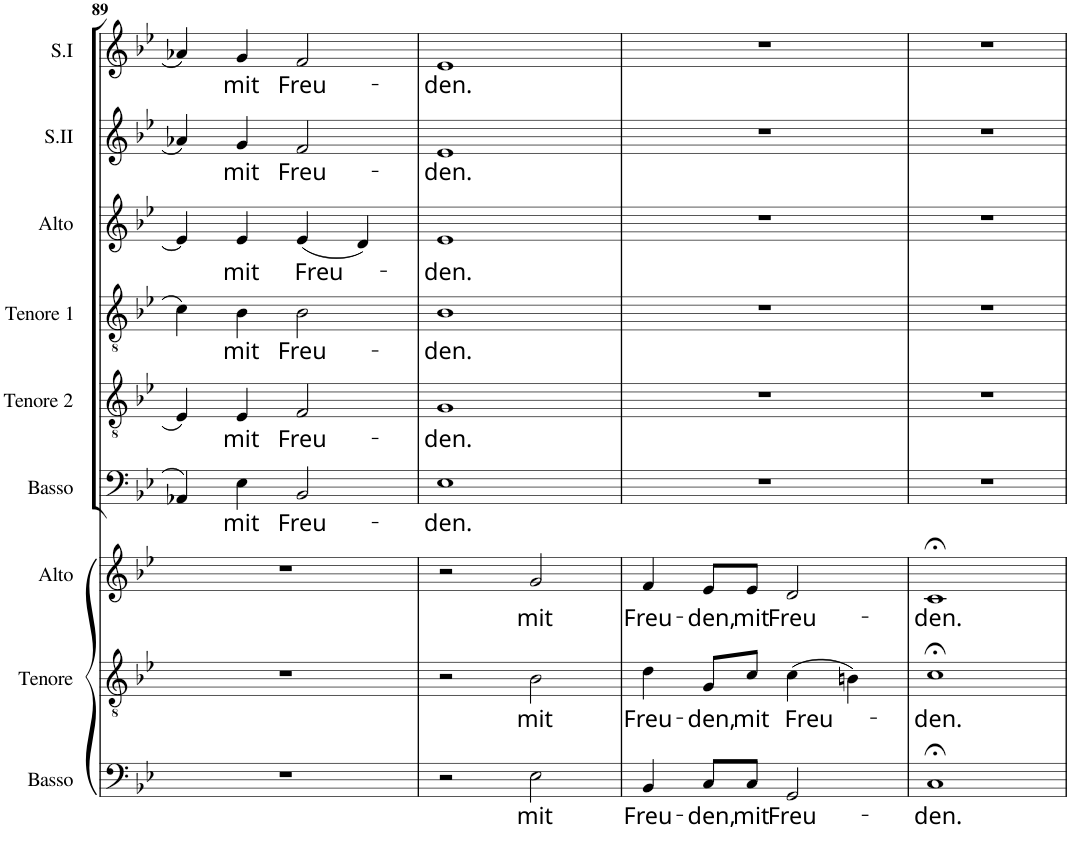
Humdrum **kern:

**kern	**text	**kern	**text	**kern	**text	**kern	**text	**kern	**text	**kern	**text	**kern	**text	**kern	**text	**kern	**text
*part9	*part9	*part8	*part8	*part7	*part7	*part6	*part6	*part5	*part5	*part4	*part4	*part3	*part3	*part2	*part2	*part1	*part1
*staff9	*staff9	*staff8	*staff8	*staff7	*staff7	*staff6	*staff6	*staff5	*staff5	*staff4	*staff4	*staff3	*staff3	*staff2	*staff2	*staff1	*staff1
*I"Basso	*	*I"Tenore	*	*I"Alto	*	*I"Basso	*	*I"Tenore 2	*	*I"Tenore 1	*	*I"Alto	*	*I"Soprane II	*	*I"Soprane I	*
*I'Basso	*	*I'Tenore	*	*I'Alto	*	*I'Basso	*	*I'Tenore 2	*	*I'Tenore 1	*	*I'Alto	*	*I'S.II	*	*I'S.I	*
!!LO:PB:g=z
*clefF4	*	*clefGv2	*	*clefG2	*	*clefF4	*	*clefGv2	*	*clefGv2	*	*clefG2	*	*clefG2	*	*clefG2	*
*k[b-e-]	*	*k[b-e-]	*	*k[b-e-]	*	*k[b-e-]	*	*k[b-e-]	*	*k[b-e-]	*	*k[b-e-]	*	*k[b-e-]	*	*k[b-e-]	*
*B-:	*	*B-:	*	*B-:	*	*B-:	*	*B-:	*	*B-:	*	*B-:	*	*B-:	*	*B-:	*
*M4/4	*	*M4/4	*	*M4/4	*	*M4/4	*	*M4/4	*	*M4/4	*	*M4/4	*	*M4/4	*	*M4/4	*
*met(c)	*	*met(c)	*	*met(c)	*	*met(c)	*	*met(c)	*	*met(c)	*	*met(c)	*	*met(c)	*	*met(c)	*
=89	=89	=89	=89	=89	=89	=89	=89	=89	=89	=89	=89	=89	=89	=89	=89	=89	=89
1r	.	1r	.	1r	.	4AA-X/	.	4E-/	.	4c\	.	4e-/]	.	4a-X/	.	4a-X/	.
!	!	!	!	!	!	!	!LO:LY:b	!	!LO:LY:b	!	!LO:LY:b	!	!LO:LY:b	!	!LO:LY:b	!	!LO:LY:b
.	.	.	.	.	.	4E-\	mit	4E-/	mit	4B-\	mit	4e-/	mit	4g/	mit	4g/	mit
!	!	!	!	!	!	!	!LO:LY:b	!	!LO:LY:b	!	!LO:LY:b	!	!LO:LY:b	!	!LO:LY:b	!	!LO:LY:b
.	.	.	.	.	.	2BB-/	Freu-	2F/	Freu-	2B-\	Freu-	(<4e-/	Freu-	2f/	Freu-	2f/	Freu-
.	.	.	.	.	.	.	.	.	.	.	.	4d/)	.	.	.	.	.
=90	=90	=90	=90	=90	=90	=90	=90	=90	=90	=90	=90	=90	=90	=90	=90	=90	=90
!	!	!	!	!	!	!	!LO:LY:b	!	!LO:LY:b	!	!LO:LY:b	!	!LO:LY:b	!	!LO:LY:b	!	!LO:LY:b
2r	.	2r	.	2r	.	1E-	-den.	1G	-den.	1B-	-den.	1e-	-den.	1e-	-den.	1e-	-den.
!	!LO:LY:b	!	!LO:LY:b	!	!LO:LY:b	!	!	!	!	!	!	!	!	!	!	!	!
2E-\	mit	2B-\	mit	2g/	mit	.	.	.	.	.	.	.	.	.	.	.	.
=91	=91	=91	=91	=91	=91	=91	=91	=91	=91	=91	=91	=91	=91	=91	=91	=91	=91
!	!LO:LY:b	!	!LO:LY:b	!	!LO:LY:b	!	!	!	!	!	!	!	!	!	!	!	!
4BB-/	Freu-	4d\	Freu-	4f/	Freu-	1r	.	1r	.	1r	.	1r	.	1r	.	1r	.
!	!LO:LY:b	!	!LO:LY:b	!	!LO:LY:b	!	!	!	!	!	!	!	!	!	!	!	!
8C/L	-den,	8G/L	-den,	8e-/L	-den,	.	.	.	.	.	.	.	.	.	.	.	.
!	!LO:LY:b	!	!LO:LY:b	!	!LO:LY:b	!	!	!	!	!	!	!	!	!	!	!	!
8C/J	mit	8c/J	mit	8e-/J	mit	.	.	.	.	.	.	.	.	.	.	.	.
!	!LO:LY:b	!	!LO:LY:b	!	!LO:LY:b	!	!	!	!	!	!	!	!	!	!	!	!
2GG/	Freu-	(>4c\	Freu-	2d/	Freu-	.	.	.	.	.	.	.	.	.	.	.	.
.	.	4Bn\)	.	.	.	.	.	.	.	.	.	.	.	.	.	.	.
=92	=92	=92	=92	=92	=92	=92	=92	=92	=92	=92	=92	=92	=92	=92	=92	=92	=92
!	!LO:LY:b	!	!LO:LY:b	!	!LO:LY:b	!	!	!	!	!	!	!	!	!	!	!	!
1C;<	-den.	1c;<	-den.	1c;<	-den.	1r	.	1r	.	1r	.	1r	.	1r	.	1r	.
=	=	=	=	=	=	=	=	=	=	=	=	=	=	=	=	=	=
*-	*-	*-	*-	*-	*-	*-	*-	*-	*-	*-	*-	*-	*-	*-	*-	*-	*-
